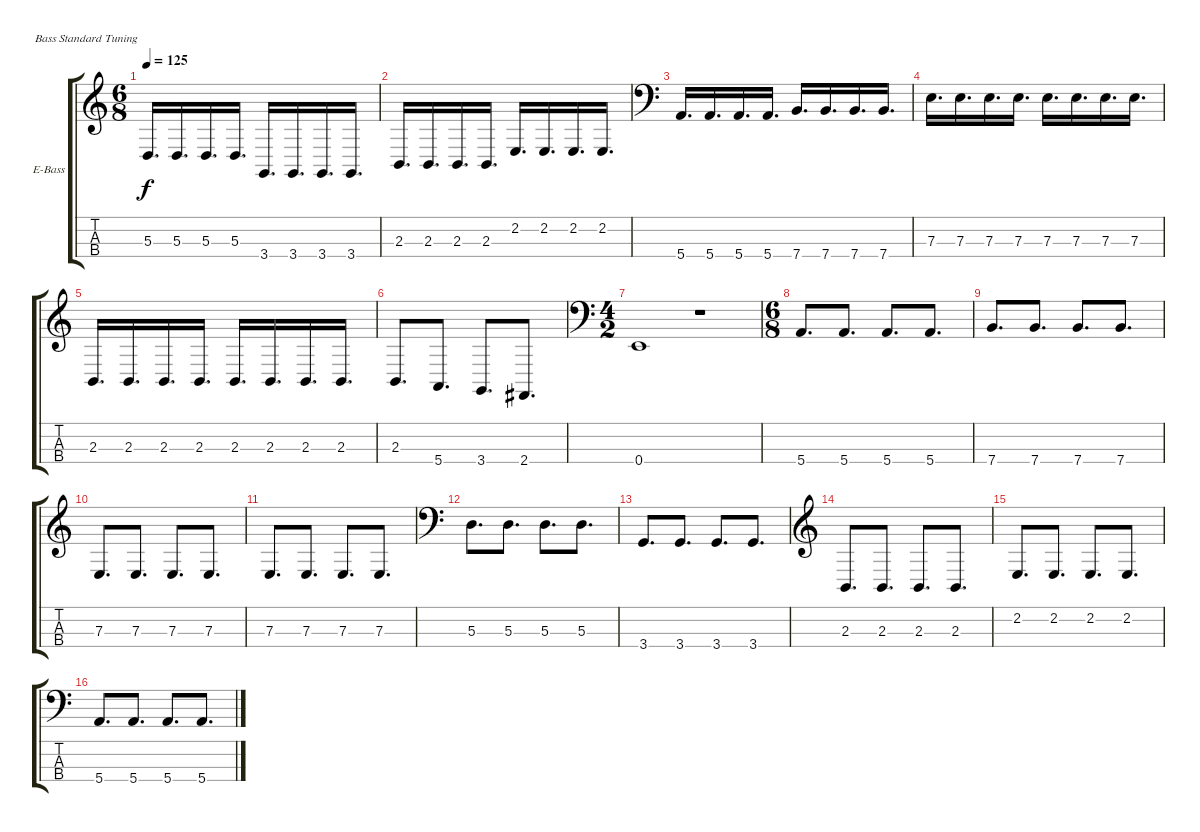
\defaultSystemsLayout 4
\bracketExtendMode groupsimilarinstruments
\firstSystemTrackNameOrientation horizontal
\otherSystemsTrackNameOrientation horizontal
\track ("Electric Bass" "E-Bass") {instrument electricbassfinger}
\staff {score tabs}
\tuning (G2 D2 A1 E1)
\ts (6 8)
\tempo 125
\clef g2
\scale
0.333333
\ks c
5.3.16{d dy f} 5.3.16{d} 5.3.16{d} 5.3.16{d} 3.4.16{d} 3.4.16{d} 3.4.16{d} 3.4.16{d} |
\scale
0.333333 2.3.16{d} 2.3.16{d} 2.3.16{d} 2.3.16{d} 2.2.16{d} 2.2.16{d} 2.2.16{d} 2.2.16{d} |
\clef f4
\scale
0.333333 5.4.16{d} 5.4.16{d} 5.4.16{d} 5.4.16{d} 7.4.16{d} 7.4.16{d} 7.4.16{d} 7.4.16{d} |
\scale
0.333333 7.3.16{d} 7.3.16{d} 7.3.16{d} 7.3.16{d} 7.3.16{d} 7.3.16{d} 7.3.16{d} 7.3.16{d} |
\clef g2
\scale
0.333333 2.3.16{d} 2.3.16{d} 2.3.16{d} 2.3.16{d} 2.3.16{d} 2.3.16{d} 2.3.16{d} 2.3.16{d} |
\scale
0.333333 2.3.8{d} 5.4.8{d} 3.4.8{d} 2.4.8{d} |
\ts (4 2)
\clef f4
\scale
0.39527 0.4.1 r.1 |
\ts (6 8)
\scale
0.39527 5.4.8{d} 5.4.8{d} 5.4.8{d} 5.4.8{d} |
\scale
0.209459 7.4.8{d} 7.4.8{d} 7.4.8{d} 7.4.8{d} |
\clef g2
\scale
0.333333 7.3.8{d} 7.3.8{d} 7.3.8{d} 7.3.8{d} |
\scale
0.333333 7.3.8{d} 7.3.8{d} 7.3.8{d} 7.3.8{d} |
\clef f4
\scale
0.333333 5.3.8{d} 5.3.8{d} 5.3.8{d} 5.3.8{d} |
\scale
0.333333 3.4.8{d} 3.4.8{d} 3.4.8{d} 3.4.8{d} |
\clef g2
\scale
0.333333 2.3.8{d} 2.3.8{d} 2.3.8{d} 2.3.8{d} |
\scale
0.333333 2.2.8{d} 2.2.8{d} 2.2.8{d} 2.2.8{d} |
\clef f4
\scale
0.333333 5.4.8{d} 5.4.8{d} 5.4.8{d} 5.4.8{d}
